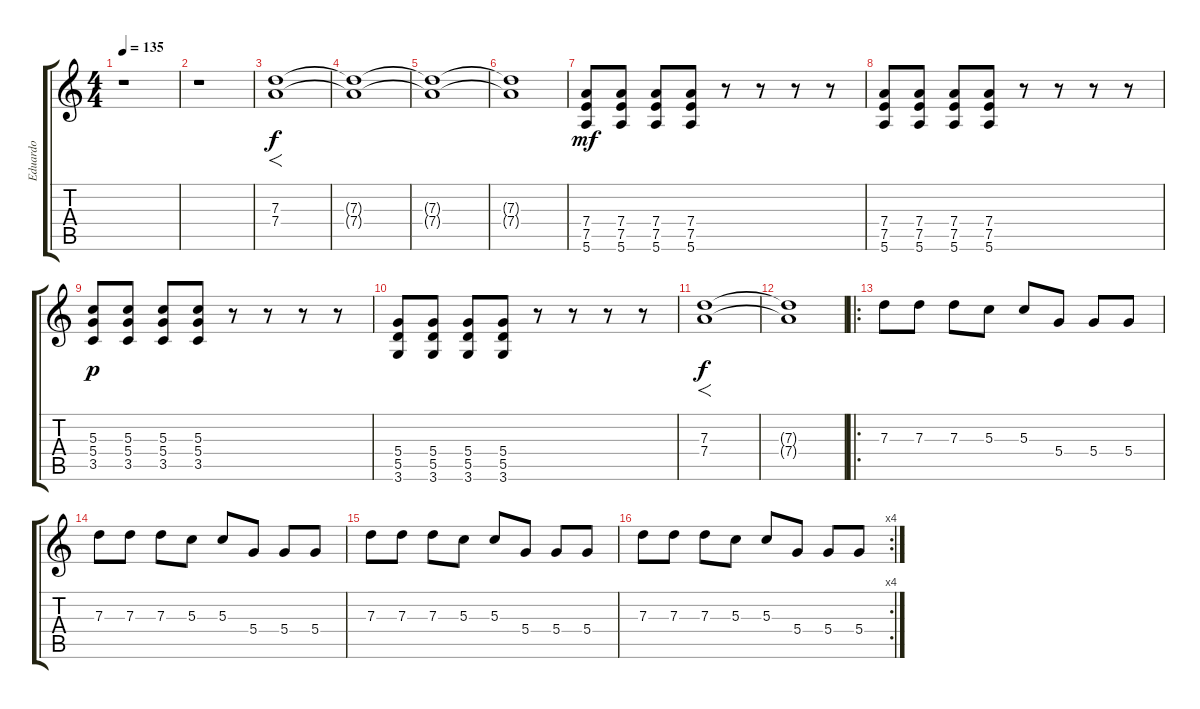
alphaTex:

\track ("Eduardo" "Eduardo") {instrument overdrivenguitar}
\staff {score tabs}
\tuning (E4 B3 G3 D3 A2 E2) {hide}
\ts (4 4)
\tempo 135
\clef g2
\ks c
r.1{dy f} |
r.1 |
(7.3 7.4).1{f} |
(7.3{t} 7.4{t}).1 |
(7.3{t} 7.4{t}).1 |
(7.3{t} 7.4{t}).1 |
(7.4 7.5 5.6).8{dy mf} (7.4 7.5 5.6).8 (7.4 7.5 5.6).8 (7.4 7.5 5.6).8 r.8 r.8 r.8 r.8 |
(7.4 7.5 5.6).8 (7.4 7.5 5.6).8 (7.4 7.5 5.6).8 (7.4 7.5 5.6).8 r.8 r.8 r.8 r.8 |
(5.3 5.4 3.5).8{dy p} (5.3 5.4 3.5).8 (5.3 5.4 3.5).8 (5.3 5.4 3.5).8 r.8 r.8 r.8 r.8 |
(5.4 5.5 3.6).8 (5.4 5.5 3.6).8 (5.4 5.5 3.6).8 (5.4 5.5 3.6).8 r.8 r.8 r.8 r.8 |
(7.3 7.4).1{f dy f} |
(7.3{t} 7.4{t}).1 |
\ro
7.3.8 7.3.8 7.3.8 5.3.8 5.3.8 5.4.8 5.4.8 5.4.8 |
7.3.8 7.3.8 7.3.8 5.3.8 5.3.8 5.4.8 5.4.8 5.4.8 |
7.3.8 7.3.8 7.3.8 5.3.8 5.3.8 5.4.8 5.4.8 5.4.8 |
\rc 4
7.3.8 7.3.8 7.3.8 5.3.8 5.3.8 5.4.8 5.4.8 5.4.8
